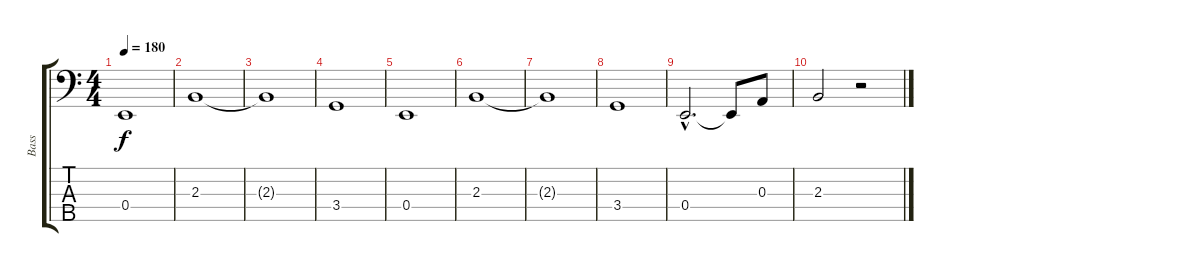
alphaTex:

\track ("Bass" "Bass") {instrument electricbassfinger}
\staff {score tabs}
\tuning (G2 D2 A1 E1 B0) {hide}
\ts (4 4)
\tempo 180
\clef f4
\ks c
0.4.1{dy f} |
2.3.1 |
2.3{t}.1 |
3.4.1 |
0.4.1 |
2.3.1 |
2.3{t}.1 |
3.4.1 |
0.4{hac}.2{d} 0.4{t}.8 0.3.8 |
2.3.2 r.2
